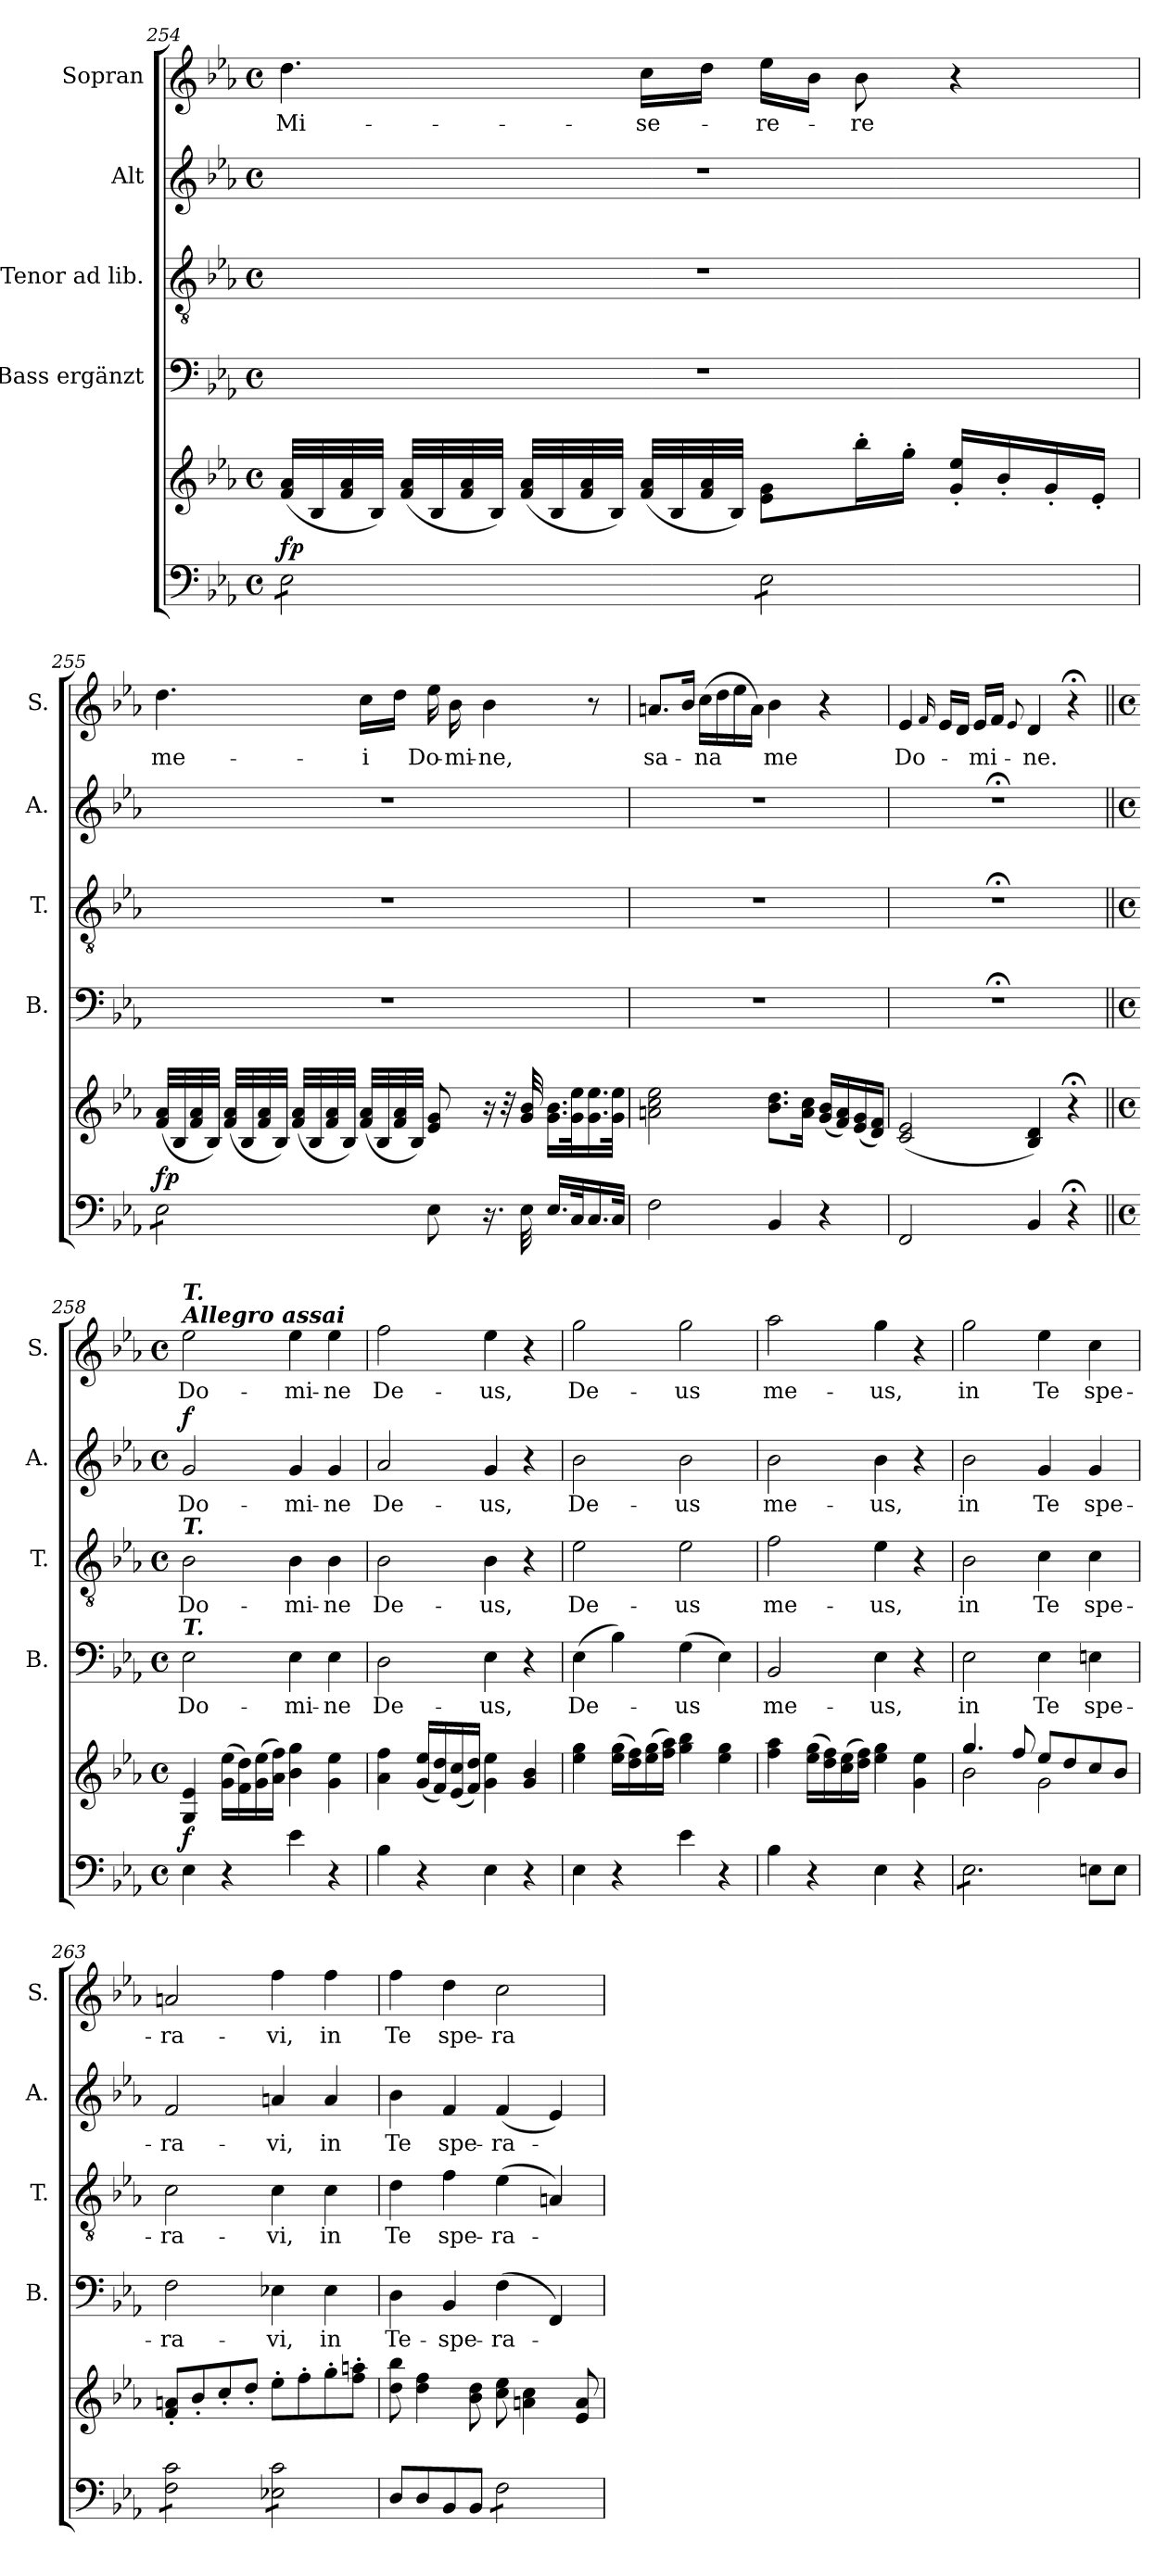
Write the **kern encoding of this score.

**kern	**kern	**dynam	**kern	**text	**kern	**text	**kern	**text	**dynam	**kern	**text
*part5	*part5	*part5	*part4	*part4	*part3	*part3	*part2	*part2	*part2	*part1	*part1
*staff6	*staff5	*staff5/6	*staff4	*staff4	*staff3	*staff3	*staff2	*staff2	*staff2	*staff1	*staff1
*	*	*	*I"Bass ergänzt	*	*I"Tenor ad lib.	*	*I"Alt	*	*	*I"Sopran	*
*	*	*	*I'B.	*	*I'T.	*	*I'A.	*	*	*I'S.	*
*clefF4	*clefG2	*	*clefF4	*	*clefGv2	*	*clefG2	*	*	*clefG2	*
*k[b-e-a-]	*k[b-e-a-]	*	*k[b-e-a-]	*	*k[b-e-a-]	*	*k[b-e-a-]	*	*	*k[b-e-a-]	*
*E-:	*E-:	*	*E-:	*	*E-:	*	*E-:	*	*	*E-:	*
*M4/4	*M4/4	*	*M4/4	*	*M4/4	*	*M4/4	*	*	*M4/4	*
*met(c)	*met(c)	*	*met(c)	*	*met(c)	*	*met(c)	*	*	*met(c)	*
=254	=254	=254	=254	=254	=254	=254	=254	=254	=254	=254	=254
!	!	!LO:DY:a=2	!	!	!	!	!	!	!	!	!LO:LY:b
*tremolo	*	*	*	*	*	*	*	*	*	*	*
8E-\L	(<32f/ 32a-/LLL	fp	1r	.	1r	.	1r	.	.	4.dd\	Mi-
.	32B-/	.	.	.	.	.	.	.	.	.	.
.	32f/ 32a-/	.	.	.	.	.	.	.	.	.	.
.	32B-/JJJ)	.	.	.	.	.	.	.	.	.	.
8E-\	(<32f/ 32a-/LLL	.	.	.	.	.	.	.	.	.	.
.	32B-/	.	.	.	.	.	.	.	.	.	.
.	32f/ 32a-/	.	.	.	.	.	.	.	.	.	.
.	32B-/JJJ)	.	.	.	.	.	.	.	.	.	.
8E-\	(<32f/ 32a-/LLL	.	.	.	.	.	.	.	.	.	.
.	32B-/	.	.	.	.	.	.	.	.	.	.
.	32f/ 32a-/	.	.	.	.	.	.	.	.	.	.
.	32B-/JJJ)	.	.	.	.	.	.	.	.	.	.
!	!	!	!	!	!	!	!	!	!	!	!LO:LY:b
8E-\J	(<32f/ 32a-/LLL	.	.	.	.	.	.	.	.	16cc\LL	-se-
.	32B-/	.	.	.	.	.	.	.	.	.	.
.	32f/ 32a-/	.	.	.	.	.	.	.	.	16dd\JJ	.
.	32B-/JJJ)	.	.	.	.	.	.	.	.	.	.
!	!	!	!	!	!	!	!	!	!	!	!LO:LY:b
8E-\L	8e-\ 8g\L	.	.	.	.	.	.	.	.	16ee-\LL	-re-
.	.	.	.	.	.	.	.	.	.	16b-\JJ	.
!	!	!	!	!	!	!	!	!	!	!	!LO:LY:b
8E-\	16bb-'>\L	.	.	.	.	.	.	.	.	8b-\	-re
.	16gg'>\JJ	.	.	.	.	.	.	.	.	.	.
8E-\	16g/'< 16ee-/'<LL	.	.	.	.	.	.	.	.	4r	.
.	16b-'</	.	.	.	.	.	.	.	.	.	.
8E-\J	16g'</	.	.	.	.	.	.	.	.	.	.
.	16e-'</JJ	.	.	.	.	.	.	.	.	.	.
!!LO:LB:g=z
=255	=255	=255	=255	=255	=255	=255	=255	=255	=255	=255	=255
!	!	!LO:DY:a=2	!	!	!	!	!	!	!	!	!LO:LY:b
8E-\L	(<32f/ 32a-/LLL	fp	1r	.	1r	.	1r	.	.	4.dd\	me-
.	32B-/	.	.	.	.	.	.	.	.	.	.
.	32f/ 32a-/	.	.	.	.	.	.	.	.	.	.
.	32B-/JJJ)	.	.	.	.	.	.	.	.	.	.
8E-\	(<32f/ 32a-/LLL	.	.	.	.	.	.	.	.	.	.
.	32B-/	.	.	.	.	.	.	.	.	.	.
.	32f/ 32a-/	.	.	.	.	.	.	.	.	.	.
.	32B-/JJJ)	.	.	.	.	.	.	.	.	.	.
8E-\	(<32f/ 32a-/LLL	.	.	.	.	.	.	.	.	.	.
.	32B-/	.	.	.	.	.	.	.	.	.	.
.	32f/ 32a-/	.	.	.	.	.	.	.	.	.	.
.	32B-/JJJ)	.	.	.	.	.	.	.	.	.	.
!	!	!	!	!	!	!	!	!	!	!	!LO:LY:b
8E-\J	(<32f/ 32a-/LLL	.	.	.	.	.	.	.	.	16cc\LL	-i
*Xtremolo	*	*	*	*	*	*	*	*	*	*	*
.	32B-/	.	.	.	.	.	.	.	.	.	.
.	32f/ 32a-/	.	.	.	.	.	.	.	.	16dd\JJ	.
.	32B-/JJJ)	.	.	.	.	.	.	.	.	.	.
!	!	!	!	!	!	!	!	!	!	!	!LO:LY:b
8E-\	8e-/ 8g/	.	.	.	.	.	.	.	.	16ee-\	Do-
!	!	!	!	!	!	!	!	!	!	!	!LO:LY:b
.	.	.	.	.	.	.	.	.	.	16b-\	-mi-
!	!	!	!	!	!	!	!	!	!	!	!LO:LY:b
16.r	16r	.	.	.	.	.	.	.	.	4b-\	-ne,
.	32r	.	.	.	.	.	.	.	.	.	.
32E-\	32g/ 32b-/	.	.	.	.	.	.	.	.	.	.
16.E-/LL	16.g\ 16.b-\LL	.	.	.	.	.	.	.	.	.	.
32C/k	32g\ 32ee-\k	.	.	.	.	.	.	.	.	.	.
16.C/	16.g\ 16.ee-\	.	.	.	.	.	.	.	.	8r	.
32C/JJk	32g\ 32ee-\JJk	.	.	.	.	.	.	.	.	.	.
=256	=256	=256	=256	=256	=256	=256	=256	=256	=256	=256	=256
!	!	!	!	!	!	!	!	!	!	!	!LO:LY:b
2F\	2an\ 2cc\ 2ee-\	.	1r	.	1r	.	1r	.	.	8.an/L	sa-
.	.	.	.	.	.	.	.	.	.	16b-/Jk	.
!	!	!	!	!	!	!	!	!	!	!	!LO:LY:b
.	.	.	.	.	.	.	.	.	.	(>16cc\LL	-na
.	.	.	.	.	.	.	.	.	.	16dd\	.
.	.	.	.	.	.	.	.	.	.	16ee-\	.
.	.	.	.	.	.	.	.	.	.	16a\JJ)	.
!	!	!	!	!	!	!	!	!	!	!	!LO:LY:b
4BB-/	8.b-\ 8.dd\L	.	.	.	.	.	.	.	.	4b-\	me
.	16a\ 16cc\Jk	.	.	.	.	.	.	.	.	.	.
4r	(<16g/ 16b-/LL	.	.	.	.	.	.	.	.	4r	.
.	16f/ 16a/)	.	.	.	.	.	.	.	.	.	.
.	(<16e-/ 16g/	.	.	.	.	.	.	.	.	.	.
.	16d/ 16f/JJ)	.	.	.	.	.	.	.	.	.	.
!!LO:PB:g=z
=257	=257	=257	=257	=257	=257	=257	=257	=257	=257	=257	=257
!	!	!	!	!	!	!	!	!	!	!	!LO:LY:b
2FF/	(<2c/ 2e-/	.	1r;<	.	1r;<	.	1r;<	.	.	4e-/	Do-
.	.	.	.	.	.	.	.	.	.	16qqf/	.
.	.	.	.	.	.	.	.	.	.	16e-/LL	.
.	.	.	.	.	.	.	.	.	.	16d/JJ	.
!	!	!	!	!	!	!	!	!	!	!	!LO:LY:b
.	.	.	.	.	.	.	.	.	.	16e-/LL	-mi-
.	.	.	.	.	.	.	.	.	.	16f/JJ	.
.	.	.	.	.	.	.	.	.	.	8qqe-/	.
!	!	!	!	!	!	!	!	!	!	!	!LO:LY:b
4BB-/	4B-/ 4d/)	.	.	.	.	.	.	.	.	4d/	-ne.
4r;<	4r;<	.	.	.	.	.	.	.	.	4r;<	.
=258||	=258||	=258||	=258||	=258||	=258||	=258||	=258||	=258||	=258||	=258||	=258||
*M4/4	*M4/4	*	*M4/4	*	*M4/4	*	*M4/4	*	*	*M4/4	*
*met(c)	*met(c)	*	*met(c)	*	*met(c)	*	*met(c)	*	*	*met(c)	*
!	!	!	!	!	!	!	!	!	!	!LO:TX:a:Bi:t=Allegro assai	!
!	!	!	!	!	!	!	!	!	!	!LO:TX:a:Bi:t=T.	!
!	!	!	!	!	!LO:TX:a:Bi:t=T.	!	!	!	!	!	!
!	!	!	!LO:TX:a:Bi:t=T.	!	!	!	!	!	!	!	!
!	!	!LO:DY:a=2	!	!LO:LY:b	!	!LO:LY:b	!	!LO:LY:b	!LO:DY:a	!	!LO:LY:b
4E-\	4G/ 4e-/	f	2E-\	Do-	2B-\	Do-	2g/	Do-	f	2ee-\	Do-
4r	(>16g\ 16ee-\LL	.	.	.	.	.	.	.	.	.	.
.	16f\ 16dd\)	.	.	.	.	.	.	.	.	.	.
.	(>16g\ 16ee-\	.	.	.	.	.	.	.	.	.	.
.	16a-\ 16ff\JJ)	.	.	.	.	.	.	.	.	.	.
!	!	!	!	!LO:LY:b	!	!LO:LY:b	!	!LO:LY:b	!	!	!LO:LY:b
4e-\	4b-\ 4gg\	.	4E-\	-mi-	4B-\	-mi-	4g/	-mi-	.	4ee-\	-mi-
!	!	!	!	!LO:LY:b	!	!LO:LY:b	!	!LO:LY:b	!	!	!LO:LY:b
4r	4g\ 4ee-\	.	4E-\	-ne	4B-\	-ne	4g/	-ne	.	4ee-\	-ne
=259	=259	=259	=259	=259	=259	=259	=259	=259	=259	=259	=259
!	!	!	!	!LO:LY:b	!	!LO:LY:b	!	!LO:LY:b	!	!	!LO:LY:b
4B-\	4a-\ 4ff\	.	2D\	De-	2B-\	De-	2a-/	De-	.	2ff\	De-
4r	(<16g/ 16ee-/LL	.	.	.	.	.	.	.	.	.	.
.	16f/ 16dd/)	.	.	.	.	.	.	.	.	.	.
.	(<16e-/ 16cc/	.	.	.	.	.	.	.	.	.	.
.	16f/ 16dd/JJ)	.	.	.	.	.	.	.	.	.	.
!	!	!	!	!LO:LY:b	!	!LO:LY:b	!	!LO:LY:b	!	!	!LO:LY:b
4E-\	4g\ 4ee-\	.	4E-\	-us,	4B-\	-us,	4g/	-us,	.	4ee-\	-us,
4r	4g/ 4b-/	.	4r	.	4r	.	4r	.	.	4r	.
=260	=260	=260	=260	=260	=260	=260	=260	=260	=260	=260	=260
!	!	!	!	!LO:LY:b	!	!LO:LY:b	!	!LO:LY:b	!	!	!LO:LY:b
4E-\	4ee-\ 4gg\	.	(>4E-\	De-	2e-\	De-	2b-\	De-	.	2gg\	De-
4r	(>16ee-\ 16gg\LL	.	4B-\)	.	.	.	.	.	.	.	.
.	16dd\ 16ff\)	.	.	.	.	.	.	.	.	.	.
.	(>16ee-\ 16gg\	.	.	.	.	.	.	.	.	.	.
.	16ff\ 16aa-\JJ)	.	.	.	.	.	.	.	.	.	.
!	!	!	!	!LO:LY:b	!	!LO:LY:b	!	!LO:LY:b	!	!	!LO:LY:b
4e-\	4gg\ 4bb-\	.	(>4G\	-us	2e-\	-us	2b-\	-us	.	2gg\	-us
4r	4ee-\ 4gg\	.	4E-\)	.	.	.	.	.	.	.	.
!!LO:LB:g=z
=261	=261	=261	=261	=261	=261	=261	=261	=261	=261	=261	=261
!	!	!	!	!LO:LY:b	!	!LO:LY:b	!	!LO:LY:b	!	!	!LO:LY:b
4B-\	4ff\ 4aa-\	.	2BB-/	me-	2f\	me-	2b-\	me-	.	2aa-\	me-
4r	(>16ee-\ 16gg\LL	.	.	.	.	.	.	.	.	.	.
.	16dd\ 16ff\)	.	.	.	.	.	.	.	.	.	.
.	(>16cc\ 16ee-\	.	.	.	.	.	.	.	.	.	.
.	16dd\ 16ff\JJ)	.	.	.	.	.	.	.	.	.	.
!	!	!	!	!LO:LY:b	!	!LO:LY:b	!	!LO:LY:b	!	!	!LO:LY:b
4E-\	4ee-\ 4gg\	.	4E-\	-us,	4e-\	-us,	4b-\	-us,	.	4gg\	-us,
4r	4g\ 4ee-\	.	4r	.	4r	.	4r	.	.	4r	.
=262	=262	=262	=262	=262	=262	=262	=262	=262	=262	=262	=262
*	*^	*	*	*	*	*	*	*	*	*	*
!	!	!	!	!	!LO:LY:b	!	!LO:LY:b	!	!LO:LY:b	!	!	!LO:LY:b
*tremolo	*	*	*	*	*	*	*	*	*	*	*	*
8E-\L	4.gg/	2b-\	.	2E-\	in	2B-\	in	2b-\	in	.	2gg\	in
8E-\	.	.	.	.	.	.	.	.	.	.	.	.
8E-\	.	.	.	.	.	.	.	.	.	.	.	.
8E-\	8ff/	.	.	.	.	.	.	.	.	.	.	.
!	!	!	!	!	!LO:LY:b	!	!LO:LY:b	!	!LO:LY:b	!	!	!LO:LY:b
8E-\	8ee-/L	2g\	.	4E-\	Te	4c\	Te	4g/	Te	.	4ee-\	Te
8E-\J	8dd/	.	.	.	.	.	.	.	.	.	.	.
*Xtremolo	*	*	*	*	*	*	*	*	*	*	*	*
!	!	!	!	!	!LO:LY:b	!	!LO:LY:b	!	!LO:LY:b	!	!	!LO:LY:b
8En\L	8cc/	.	.	4En\	spe-	4c\	spe-	4g/	spe-	.	4cc\	spe-
8E\J	8b-/J	.	.	.	.	.	.	.	.	.	.	.
*	*v	*v	*	*	*	*	*	*	*	*	*	*
=263	=263	=263	=263	=263	=263	=263	=263	=263	=263	=263	=263
!	!	!	!	!LO:LY:b	!	!LO:LY:b	!	!LO:LY:b	!	!	!LO:LY:b
*tremolo	*	*	*	*	*	*	*	*	*	*	*
8F\ 8c\L	8f/'< 8an/'<L	.	2F\	-ra-	2c\	-ra-	2f/	-ra-	.	2an/	-ra-
8F\ 8c\	8b-'</	.	.	.	.	.	.	.	.	.	.
8F\ 8c\	8cc'</	.	.	.	.	.	.	.	.	.	.
8F\ 8c\J	8dd'</J	.	.	.	.	.	.	.	.	.	.
!	!	!	!	!LO:LY:b	!	!LO:LY:b	!	!LO:LY:b	!	!	!LO:LY:b
8E-X\ 8c\L	8ee-'>\L	.	4E-X\	-vi,	4c\	-vi,	4an/	-vi,	.	4ff\	-vi,
8E-X\ 8c\	8ff'>\	.	.	.	.	.	.	.	.	.	.
!	!	!	!	!LO:LY:b	!	!LO:LY:b	!	!LO:LY:b	!	!	!LO:LY:b
8E-X\ 8c\	8gg'>\	.	4E-\	in	4c\	in	4a/	in	.	4ff\	in
8E-X\ 8c\J	8ff\'> 8aan\'>J	.	.	.	.	.	.	.	.	.	.
*Xtremolo	*	*	*	*	*	*	*	*	*	*	*
=264	=264	=264	=264	=264	=264	=264	=264	=264	=264	=264	=264
!	!	!	!	!LO:LY:b	!	!LO:LY:b	!	!LO:LY:b	!	!	!LO:LY:b
8D/L	8dd\ 8bb-\	.	4D\	Te-	4d\	Te	4b-\	Te	.	4ff\	Te
8D/	4dd\ 4ff\	.	.	.	.	.	.	.	.	.	.
!	!	!	!	!LO:LY:b	!	!LO:LY:b	!	!LO:LY:b	!	!	!LO:LY:b
8BB-/	.	.	4BB-/	-spe-	4f\	spe-	4f/	spe-	.	4dd\	spe-
8BB-/J	8b-\ 8dd\	.	.	.	.	.	.	.	.	.	.
!	!	!	!	!LO:LY:b	!	!LO:LY:b	!	!LO:LY:b	!	!	!LO:LY:b
*tremolo	*	*	*	*	*	*	*	*	*	*	*
8F\L	8cc\ 8ee-\	.	(>4F\	-ra-	(>4e-\	-ra-	(<4f/	-ra-	.	2cc\	-ra-
8F\	4an\ 4cc\	.	.	.	.	.	.	.	.	.	.
8F\	.	.	4FF/)	.	4An/)	.	4e-/)	.	.	.	.
8F\J	8e-/ 8a/	.	.	.	.	.	.	.	.	.	.
*Xtremolo	*	*	*	*	*	*	*	*	*	*	*
=	=	=	=	=	=	=	=	=	=	=	=
*-	*-	*-	*-	*-	*-	*-	*-	*-	*-	*-	*-
